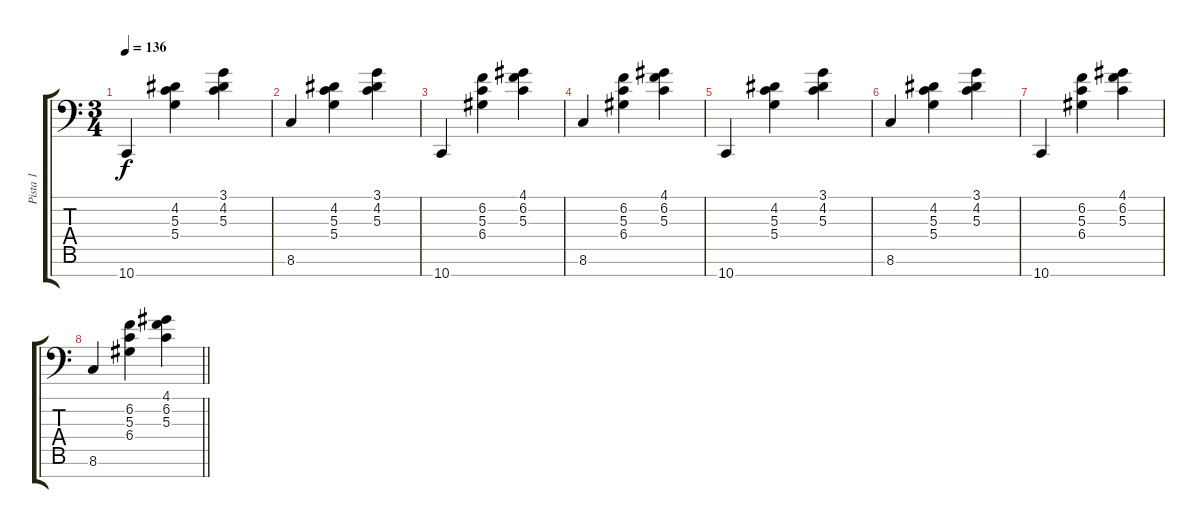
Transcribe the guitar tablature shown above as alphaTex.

\track ("Pista 1" "Pista 1") {instrument pizzicatostrings}
\staff {score tabs}
\tuning (E4 B3 G3 D3 A2 E2 D1) {hide}
\ts (3 4)
\section ("" "")
\tempo 136
\clef f4
\ks c
10.7.4{dy f} (4.2 5.3 5.4).4 (3.1 4.2 5.3).4 |
8.6.4 (4.2 5.3 5.4).4 (3.1 4.2 5.3).4 |
10.7.4 (6.2 5.3 6.4).4 (4.1 6.2 5.3).4 |
8.6.4 (6.2 5.3 6.4).4 (4.1 6.2 5.3).4 |
10.7.4 (4.2 5.3 5.4).4 (3.1 4.2 5.3).4 |
8.6.4 (4.2 5.3 5.4).4 (3.1 4.2 5.3).4 |
10.7.4 (6.2 5.3 6.4).4 (4.1 6.2 5.3).4 |
\barLineRight lightlight
8.6.4 (6.2 5.3 6.4).4 (4.1 6.2 5.3).4
